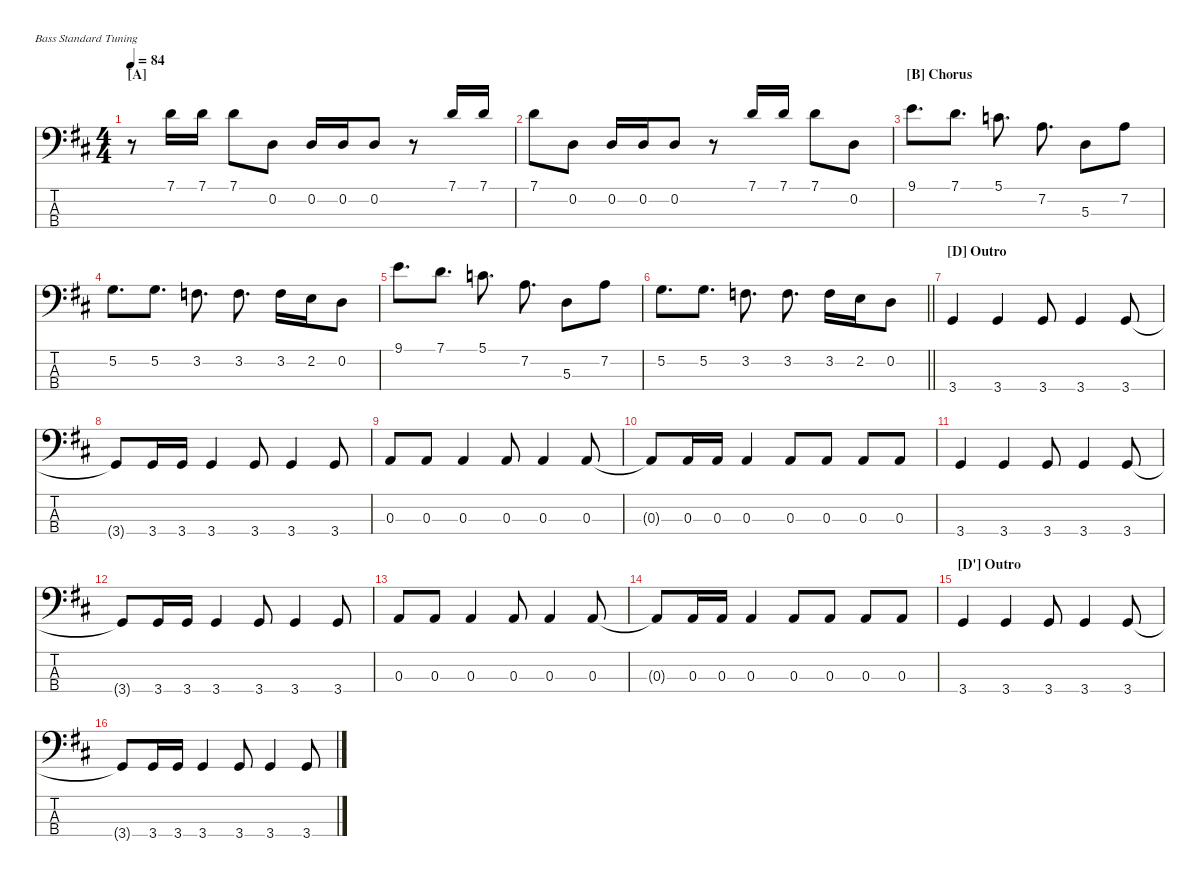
\hideDynamics
\bracketExtendMode nobrackets
\singleTrackTrackNamePolicy hidden
\multiTrackTrackNamePolicy hidden
\otherSystemsTrackNameOrientation horizontal
\track ("Bass " "E-Bass") {instrument electricbassfinger}
\staff {score tabs}
\tuning (G2 D2 A1 E1)
\ts (4 4)
\section ("A" "")
\tempo 84
\clef f4
\ks d
r.8{dy f beam Down} 7.1{acc forcenatural}.16{beam Down} 7.1{acc forcenatural}.16{beam Down} 7.1{acc forcenatural}.8{beam Down} 0.2{acc forcenatural}.8{beam Down} 0.2{acc forcenatural}.16{beam Up} 0.2{acc forcenatural}.16{beam Up} 0.2{acc forcenatural}.8{beam Up} r.8{beam Up} 7.1{acc forcenatural}.16{beam Down} 7.1{acc forcenatural}.16{beam Down} |
7.1{acc forcenatural}.8{beam Down} 0.2{acc forcenatural}.8{beam Down} 0.2{acc forcenatural}.16{beam Up} 0.2{acc forcenatural}.16{beam Up} 0.2{acc forcenatural}.8{beam Up} r.8{beam Up} 7.1{acc forcenatural}.16{beam Down} 7.1{acc forcenatural}.16{beam Down} 7.1{acc forcenatural}.8{beam Down} 0.2{acc forcenatural}.8{beam Down} |
\section ("B" "Chorus")
9.1{acc forcenatural}.8{d beam Down} 7.1{acc forcenatural}.8{d beam Down} 5.1{acc forcenatural}.8{d beam Down} 7.2{acc forcenatural}.8{d beam Down} 5.3{acc forcenatural}.8{beam Down} 7.2{acc forcenatural}.8{beam Down} |
5.2{acc forcenatural}.8{d beam Down} 5.2{acc forcenatural}.8{d beam Down} 3.2{acc forcenatural}.8{d beam Down} 3.2{acc forcenatural}.8{d beam Down} 3.2{acc forcenatural}.16{beam Down} 2.2{acc forcenatural}.16{beam Down} 0.2{acc forcenatural}.8{beam Down} |
9.1{acc forcenatural}.8{d beam Down} 7.1{acc forcenatural}.8{d beam Down} 5.1{acc forcenatural}.8{d beam Down} 7.2{acc forcenatural}.8{d beam Down} 5.3{acc forcenatural}.8{beam Down} 7.2{acc forcenatural}.8{beam Down} |
\barLineRight lightlight
5.2{acc forcenatural}.8{d beam Down} 5.2{acc forcenatural}.8{d beam Down} 3.2{acc forcenatural}.8{d beam Down} 3.2{acc forcenatural}.8{d beam Down} 3.2{acc forcenatural}.16{beam Down} 2.2{acc forcenatural}.16{beam Down} 0.2{acc forcenatural}.8{beam Down} |
\section ("D" "Outro")
3.4{acc forcenatural}.4{beam Up} 3.4{acc forcenatural}.4{beam Up} 3.4{acc forcenatural}.8{beam Up} 3.4{acc forcenatural}.4{beam Up} 3.4{acc forcenatural}.8{beam Up} |
3.4{t acc forcenatural}.8{beam Up} 3.4{acc forcenatural}.16{beam Up} 3.4{acc forcenatural}.16{beam Up} 3.4{acc forcenatural}.4{beam Up} 3.4{acc forcenatural}.8{beam Up} 3.4{acc forcenatural}.4{beam Up} 3.4{acc forcenatural}.8{beam Up} |
0.3{acc forcenatural}.8{beam Up} 0.3{acc forcenatural}.8{beam Up} 0.3{acc forcenatural}.4{beam Up} 0.3{acc forcenatural}.8{beam Up} 0.3{acc forcenatural}.4{beam Up} 0.3{acc forcenatural}.8{beam Up} |
0.3{t acc forcenatural}.8{beam Up} 0.3{acc forcenatural}.16{beam Up} 0.3{acc forcenatural}.16{beam Up} 0.3{acc forcenatural}.4{beam Up} 0.3{acc forcenatural}.8{beam Up} 0.3{acc forcenatural}.8{beam Up} 0.3{acc forcenatural}.8{beam Up} 0.3{acc forcenatural}.8{beam Up} |
3.4{acc forcenatural}.4{beam Up} 3.4{acc forcenatural}.4{beam Up} 3.4{acc forcenatural}.8{beam Up} 3.4{acc forcenatural}.4{beam Up} 3.4{acc forcenatural}.8{beam Up} |
3.4{t acc forcenatural}.8{beam Up} 3.4{acc forcenatural}.16{beam Up} 3.4{acc forcenatural}.16{beam Up} 3.4{acc forcenatural}.4{beam Up} 3.4{acc forcenatural}.8{beam Up} 3.4{acc forcenatural}.4{beam Up} 3.4{acc forcenatural}.8{beam Up} |
0.3{acc forcenatural}.8{beam Up} 0.3{acc forcenatural}.8{beam Up} 0.3{acc forcenatural}.4{beam Up} 0.3{acc forcenatural}.8{beam Up} 0.3{acc forcenatural}.4{beam Up} 0.3{acc forcenatural}.8{beam Up} |
0.3{t acc forcenatural}.8{beam Up} 0.3{acc forcenatural}.16{beam Up} 0.3{acc forcenatural}.16{beam Up} 0.3{acc forcenatural}.4{beam Up} 0.3{acc forcenatural}.8{beam Up} 0.3{acc forcenatural}.8{beam Up} 0.3{acc forcenatural}.8{beam Up} 0.3{acc forcenatural}.8{beam Up} |
\section ("D'" "Outro")
3.4{acc forcenatural}.4{beam Up} 3.4{acc forcenatural}.4{beam Up} 3.4{acc forcenatural}.8{beam Up} 3.4{acc forcenatural}.4{beam Up} 3.4{acc forcenatural}.8{beam Up} |
3.4{t acc forcenatural}.8{beam Up} 3.4{acc forcenatural}.16{beam Up} 3.4{acc forcenatural}.16{beam Up} 3.4{acc forcenatural}.4{beam Up} 3.4{acc forcenatural}.8{beam Up} 3.4{acc forcenatural}.4{beam Up} 3.4{acc forcenatural}.8{beam Up}
